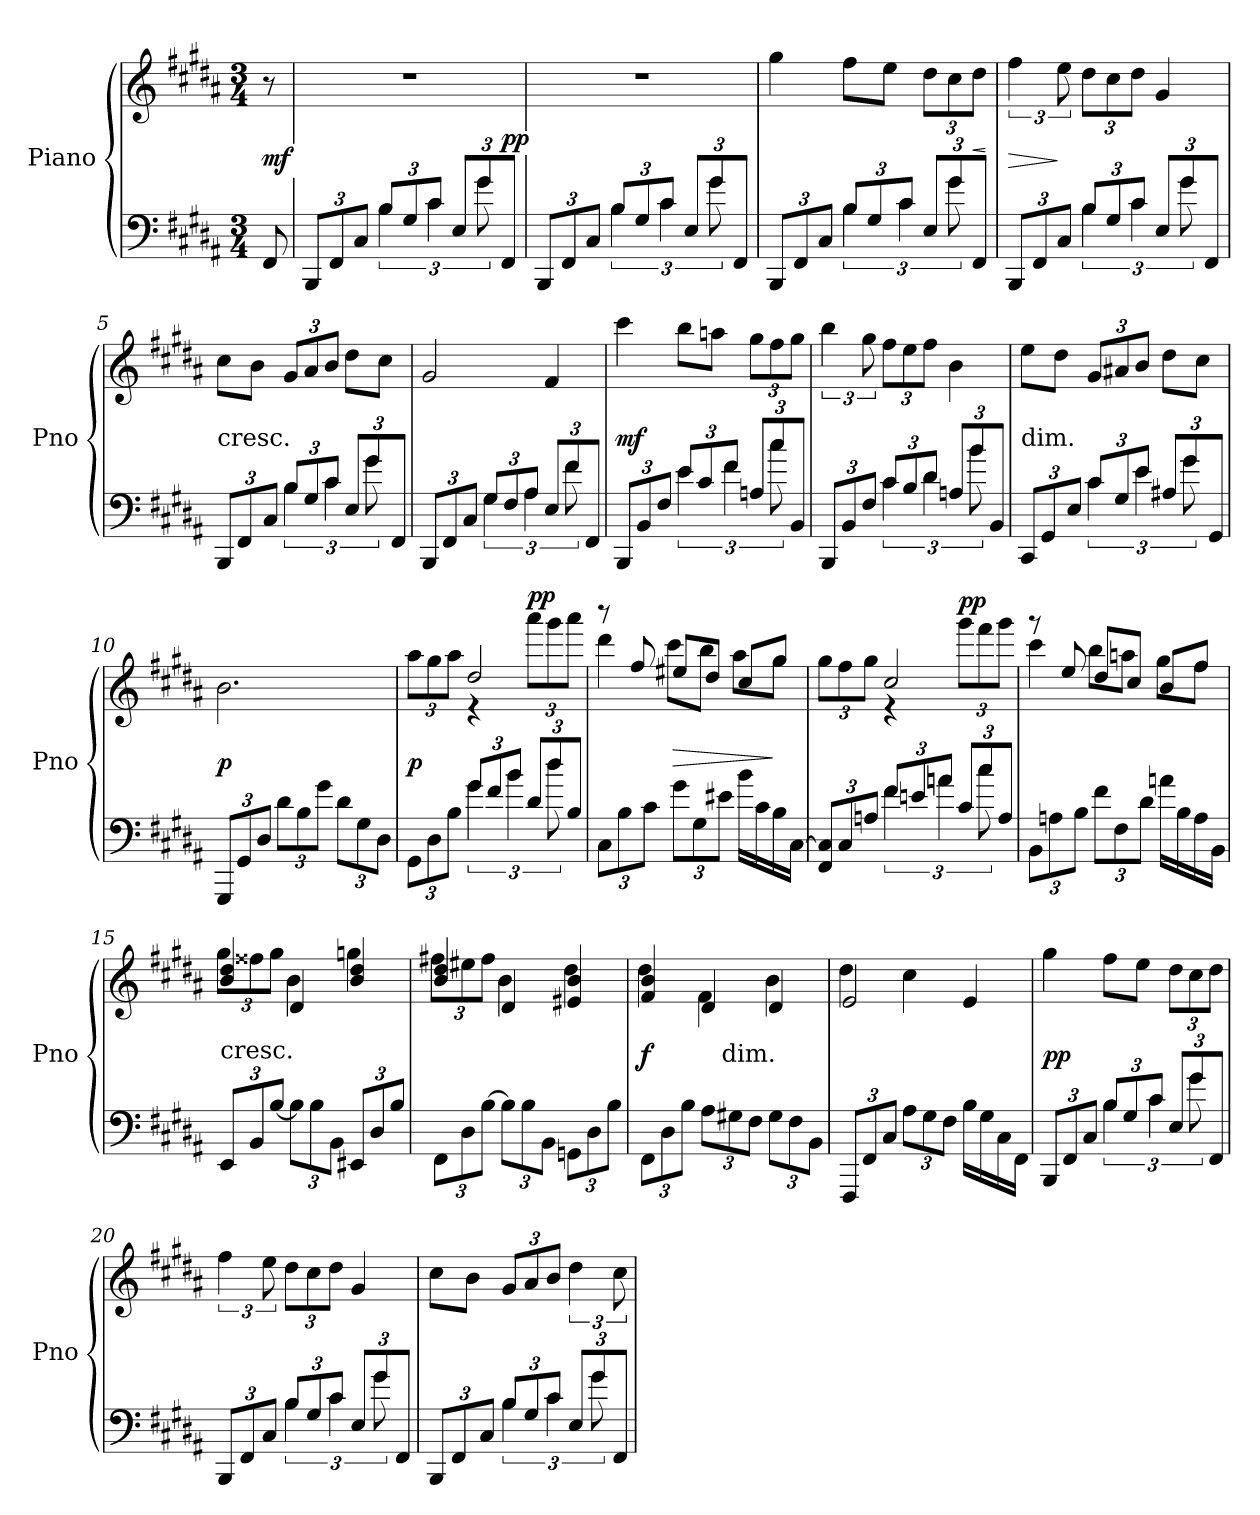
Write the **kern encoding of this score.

**kern	**kern	**dynam
*part1	*part1	*part1
*staff2	*staff1	*staff1/2
*I"Piano	*	*
*I'Pno	*	*
*clefF4	*clefG2	*
*k[f#c#g#d#a#]	*k[f#c#g#d#a#]	*
*B:	*B:	*
*M3/4	*M3/4	*
=	=	=
8FF#	8r	mf
=1	=1	=1
*^	*^	*
12BBBL	4ryy	2.r	3%2ryy	.
12FF#	.	.	.	.
12C#J	.	.	.	.
12BL	6B	.	.	.
12G#	.	.	.	.
12c#J	6c#	.	.	.
12EL	.	.	.	.
12g#	12g#	.	.	.
12FF#J	12ryy	.	12ryy	pp
*	*	*v	*v	*
=2	=2	=2	=2
12BBBL	4ryy	2.r	.
12FF#	.	.	.
12C#J	.	.	.
12BL	6B	.	.
12G#	.	.	.
12c#J	6c#	.	.
12EL	.	.	.
12g#	12g#	.	.
12FF#J	12ryy	.	.
=3	=3	=3	=3
12BBBL	4ryy	4gg#	.
12FF#	.	.	.
12C#J	.	.	.
12BL	6B	8ff#L	.
12G#	.	.	.
.	.	8eeJ	.
12c#J	6c#	.	.
12EL	.	12dd#L	.
12g#	12g#	12cc#	.
12FF#J	12ryy	12dd#J	<
*v	*v	*	*
.	.	[
=4	=4	=4
*^	*	*
12BBBL	4ryy	6ff#	>
12FF#	.	.	.
12C#J	.	12ee	]
12BL	6B	12dd#L	.
12G#	.	12cc#	.
12c#J	6c#	12dd#J	.
12EL	.	4g#	.
12g#	12g#	.	.
12FF#J	12ryy	.	.
=5	=5	=5	=5
!	!	!LO:TX:c:t=cresc.	!
12BBBL	4ryy	8cc#L	.
12FF#	.	.	.
.	.	8bJ	.
12C#J	.	.	.
12BL	6B	12g#L	.
12G#	.	12a#	.
12c#J	6c#	12bJ	.
12EL	.	8dd#L	.
12g#	12g#	.	.
.	.	8cc#J	.
12FF#J	12ryy	.	.
=6	=6	=6	=6
12BBBL	4ryy	2g#	.
12FF#	.	.	.
12C#J	.	.	.
12G#L	6G#	.	.
12F#	.	.	.
12A#J	6A#	.	.
12EL	.	4f#	.
12f#	12f#	.	.
12FF#J	12ryy	.	.
=7	=7	=7	=7
12BBBL	4ryy	4ccc#	mf
12BB	.	.	.
12F#J	.	.	.
12eL	6e	8bbL	.
12c#	.	.	.
.	.	8aanJ	.
12f#J	6f#	.	.
12AnL	.	12gg#L	.
12cc#	12cc#	12ff#	.
12BBJ	12ryy	12gg#J	.
=8	=8	=8	=8
12BBBL	4ryy	6bb	.
12BB	.	.	.
12F#J	.	12gg#	.
12c#L	6c#	12ff#L	.
12B	.	12ee	.
12d#J	6d#	12ff#J	.
12AnL	.	4b	.
12b	12b	.	.
12BBJ	12ryy	.	.
=9	=9	=9	=9
!	!	!LO:TX:c:t=dim.	!
12CC#L	4ryy	8eeL	.
12GG#	.	.	.
.	.	8dd#J	.
12EJ	.	.	.
12c#L	6c#	12g#L	.
12G#	.	12a#X	.
12eJ	6e	12bJ	.
12A#XL	.	8dd#L	.
12g#	12g#	.	.
.	.	8cc#J	.
12GG#J	12ryy	.	.
*v	*v	*	*
=10	=10	=10
12GGG#L	2.b	p
12GG#	.	.
12D#J	.	.
12d#L	.	.
12B	.	.
12g#J	.	.
12d#L	.	.
12G#	.	.
12D#J	.	.
=11	=11	=11
*^	*^	*
12GG#L	4ryy	12aa#L	4ryy	p
12D#	.	12gg#	.	.
12BJ	.	12aa#J	.	.
12g#L	6g#	2dd#	4r	.
12f#	.	.	.	.
12bJ	6b	.	.	.
!	!	!	!	!LO:DY:a
12d#L	.	.	12aaa#L	pp
12dd#	12dd#	.	12ggg#	.
12BJ	12ryy	.	12aaa#J	.
*v	*v	*	*	*
=12	=12	=12	=12
12C#L	8r	4ddd#	.
12B	.	.	.
.	8ff#	.	.
12c#J	.	.	.
12g#L	8ee#XL	8ccc#L	>
12G#	.	.	.
.	8dd#J	8bbJ	.
12e#XJ	.	.	.
16bLL	8cc#L	8aa#L	.
16c#	.	.	.
16B	8gg#J	8gg#J	]
[16C#JJ	.	.	.
=13	=13	=13	=13
*^	*	*	*
12FF# 12C#]L	4ryy	12gg#L	4ryy	.
12C#	.	12ff#	.	.
12AnJ	.	12gg#J	.	.
12f#L	6f#	2cc#	4r	.
12en	.	.	.	.
12anJ	6an	.	.	.
!	!	!	!	!LO:DY:a
12c#L	.	.	12ggg#L	pp
12cc#	12cc#	.	12fff#	.
12AJ	12ryy	.	12ggg#J	.
*v	*v	*	*	*
=14	=14	=14	=14
12BBL	8r	4ccc#	.
12An	.	.	.
.	8ee	.	.
12BJ	.	.	.
12f#L	8dd#L	8bbL	.
12F#	.	.	.
.	8cc#J	8aanJ	.
12d#J	.	.	.
16anLL	8bL	8gg#L	.
16B	.	.	.
16A	8ff#J	8ff#J	.
16BBJJ	.	.	.
=15	=15	=15	=15
!	!LO:TX:c:t=cresc.	!	!
12EEL	4b 4dd#	12gg#L	.
12BB	.	12ff##X	.
[12BJ	.	12gg#J	.
12BL]	4d#	4b	.
12B	.	.	.
12BBJ	.	.	.
12EE#XL	4b 4dd#	4ggn	.
12D#	.	.	.
12BJ	.	.	.
=16	=16	=16	=16
12FF#L	4b 4dd#	12ff#XL	.
12D#	.	12ee#X	.
[12BJ	.	12ff#J	.
12BL]	4d#	4b	.
12B	.	.	.
12BBJ	.	.	.
12GGnL	4e#X 4b	4dd#	.
12D#	.	.	.
12BJ	.	.	.
=17	=17	=17	=17
*	*	*^	*
12FF#L	4f# 4b	4dd#	3ryy	f
12D#	.	.	.	.
12BJ	.	.	.	.
12A#L	4d#	4f#	.	.
!	!	!	!LO:TX:c:t=dim.	!
12G#X	.	.	3ryy	.
12F#J	.	.	.	.
12G#L	4d#	4b	.	.
12F#	.	.	.	.
12BBJ	.	.	12ryy	.
*	*	*v	*v	*
=18	=18	=18	=18
12FFF#L	2e	4dd#	.
12FF#	.	.	.
12C#J	.	.	.
12A#L	.	4cc#	.
12G#	.	.	.
12F#J	.	.	.
16BLL	4e	4ryy	.
16G#	.	.	.
16C#	.	.	.
16FF#JJ	.	.	.
*	*v	*v	*
=19	=19	=19
*^	*	*
12BBBL	4ryy	4gg#	pp
12FF#	.	.	.
12C#J	.	.	.
12BL	6B	8ff#L	.
12G#	.	.	.
.	.	8eeJ	.
12c#J	6c#	.	.
12EL	.	12dd#L	.
12g#	12g#	12cc#	.
12FF#J	12ryy	12dd#J	.
=20	=20	=20	=20
12BBBL	4ryy	6ff#	.
12FF#	.	.	.
12C#J	.	12ee	.
12BL	6B	12dd#L	.
12G#	.	12cc#	.
12c#J	6c#	12dd#J	.
12EL	.	4g#	.
12g#	12g#	.	.
12FF#J	12ryy	.	.
=21	=21	=21	=21
12BBBL	4ryy	8cc#L	.
12FF#	.	.	.
.	.	8bJ	.
12C#J	.	.	.
12BL	6B	12g#L	.
12G#	.	12a#	.
12c#J	6c#	12bJ	.
12EL	.	6dd#	.
12g#	12g#	.	.
12FF#J	12ryy	12cc#	.
*v	*v	*	*
=	=	=
*-	*-	*-
